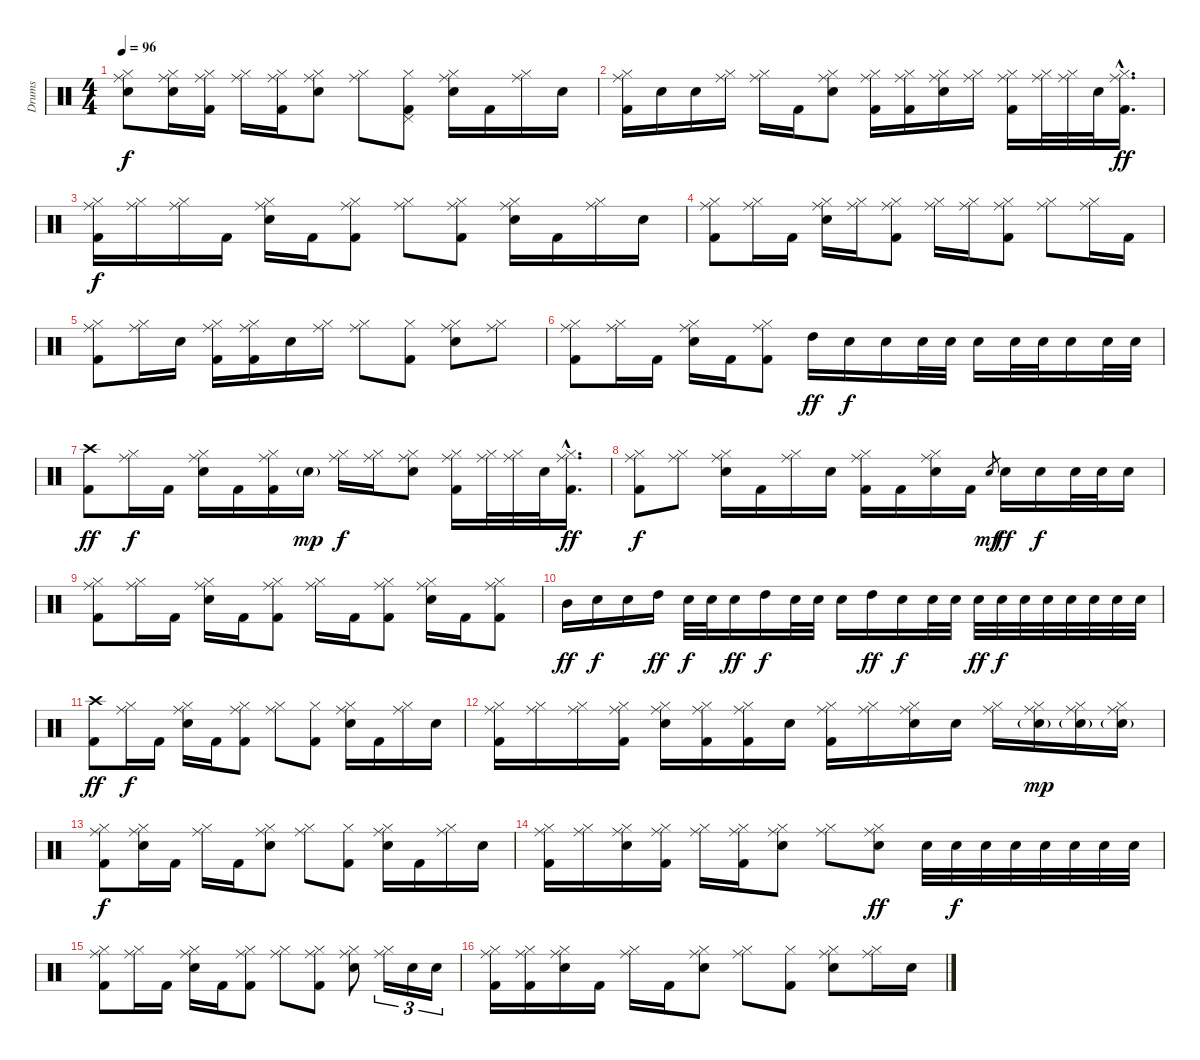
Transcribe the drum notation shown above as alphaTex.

\track ("Drums" "Drums") {instrument percussion}
\staff {score}
\articulation defaults
\ts (4 4)
\tempo 96
\clef neutral
\ks c
("Ride (middle)" "Hi-Hat (closed)" "Electric Snare (hit)").8{dy f} ("Ride (middle)" "Hi-Hat (closed)" "Electric Snare (hit)").16 ("Ride (middle)" "Hi-Hat (closed)" "Kick (hit) 2").16 ("Ride (middle)" "Hi-Hat (closed)").16 ("Ride (middle)" "Hi-Hat (closed)" "Kick (hit) 2").16 ("Ride (middle)" "Hi-Hat (closed)" "Electric Snare (hit)").8 ("Ride (middle)" "Hi-Hat (closed)").8 ("Hi-Hat (closed)" "Pedal Hi-Hat (hit)" "Kick (hit) 2").8 ("Ride (middle)" "Hi-Hat (closed)" "Electric Snare (hit)").16 "Kick (hit) 2".16 ("Ride (middle)" "Hi-Hat (closed)").16 "Electric Snare (hit)".16 |
("Ride (middle)" "Hi-Hat (closed)" "Kick (hit) 2").16 "Electric Snare (hit)".16 "Electric Snare (hit)".16 ("Ride (middle)" "Hi-Hat (closed)").16 ("Ride (middle)" "Hi-Hat (closed)").16 "Kick (hit) 2".16 ("Ride (middle)" "Hi-Hat (closed)" "Electric Snare (hit)").8 ("Ride (middle)" "Hi-Hat (closed)" "Kick (hit) 2").16 ("Ride (middle)" "Hi-Hat (closed)" "Kick (hit) 2").16 ("Ride (middle)" "Hi-Hat (closed)" "Electric Snare (hit)").16 ("Ride (middle)" "Hi-Hat (closed)").16 ("Ride (middle)" "Hi-Hat (closed)" "Kick (hit) 2").16 ("Ride (middle)" "Hi-Hat (closed)").32 ("Ride (middle)" "Hi-Hat (closed)").32 "Electric Snare (hit)".32 ("Ride (middle)"{hac} "Hi-Hat (closed)"{hac} "Kick (hit) 2"{hac}).16{d dy ff} |
("Ride (middle)" "Hi-Hat (closed)" "Kick (hit) 2").16{dy f} ("Ride (middle)" "Hi-Hat (closed)").16 ("Ride (middle)" "Hi-Hat (closed)").16 "Kick (hit) 2".16 ("Ride (middle)" "Hi-Hat (closed)" "Electric Snare (hit)").16 "Kick (hit) 2".16 ("Ride (middle)" "Hi-Hat (closed)" "Kick (hit) 2").8 ("Ride (middle)" "Hi-Hat (closed)").8 ("Ride (middle)" "Hi-Hat (closed)" "Kick (hit) 2").8 ("Ride (middle)" "Hi-Hat (closed)" "Electric Snare (hit)").16 "Kick (hit) 2".16 ("Ride (middle)" "Hi-Hat (closed)").16 "Electric Snare (hit)".16 |
("Ride (middle)" "Hi-Hat (closed)" "Kick (hit) 2").8 ("Ride (middle)" "Hi-Hat (closed)").16 "Kick (hit) 2".16 ("Ride (middle)" "Hi-Hat (closed)" "Electric Snare (hit)").16 ("Ride (middle)" "Hi-Hat (closed)").16 ("Ride (middle)" "Hi-Hat (closed)" "Kick (hit) 2").8 ("Ride (middle)" "Hi-Hat (closed)").16 ("Ride (middle)" "Hi-Hat (closed)").16 ("Ride (middle)" "Hi-Hat (closed)" "Kick (hit) 2").8 ("Ride (middle)" "Hi-Hat (closed)").8 ("Ride (middle)" "Hi-Hat (closed)").16 "Kick (hit) 2".16 |
("Ride (middle)" "Hi-Hat (closed)" "Kick (hit) 2").8 ("Ride (middle)" "Hi-Hat (closed)").16 "Electric Snare (hit)".16 ("Ride (middle)" "Hi-Hat (closed)" "Kick (hit) 2").16 ("Ride (middle)" "Hi-Hat (closed)" "Kick (hit) 2").16 "Electric Snare (hit)".16 ("Ride (middle)" "Hi-Hat (closed)").16 ("Ride (middle)" "Hi-Hat (closed)").8 ("Hi-Hat (closed)" "Kick (hit) 2").8 ("Ride (middle)" "Hi-Hat (closed)" "Electric Snare (hit)").8 ("Ride (middle)" "Hi-Hat (closed)").8 |
("Ride (middle)" "Hi-Hat (closed)" "Kick (hit) 2").8 ("Ride (middle)" "Hi-Hat (closed)").16 "Kick (hit) 2".16 ("Ride (middle)" "Hi-Hat (closed)" "Electric Snare (hit)").16 "Kick (hit) 2".16 ("Ride (middle)" "Hi-Hat (closed)" "Kick (hit) 2").8 "High Tom (hit)".16{dy ff} "Electric Snare (hit)".16{dy f} "Electric Snare (hit)".16 "Electric Snare (hit)".32 "Electric Snare (hit)".32 "Electric Snare (hit)".16 "Electric Snare (hit)".32 "Electric Snare (hit)".32 "Electric Snare (hit)".16 "Electric Snare (hit)".32 "Electric Snare (hit)".32 |
("Crash high (hit)" "Kick (hit) 2").8{dy ff} ("Ride (middle)" "Hi-Hat (closed)").16{dy f} "Kick (hit) 2".16 ("Ride (middle)" "Hi-Hat (closed)" "Electric Snare (hit)").16 "Kick (hit) 2".16 ("Ride (middle)" "Hi-Hat (closed)" "Kick (hit) 2").16 "Electric Snare (hit)"{g}.16{dy mp} ("Ride (middle)" "Hi-Hat (closed)").16{dy f} ("Ride (middle)" "Hi-Hat (closed)").16 ("Ride (middle)" "Hi-Hat (closed)" "Electric Snare (hit)").8 ("Ride (middle)" "Hi-Hat (closed)" "Kick (hit) 2").16 ("Ride (middle)" "Hi-Hat (closed)").32 ("Ride (middle)" "Hi-Hat (closed)").32 "Electric Snare (hit)".32 ("Ride (middle)"{hac} "Hi-Hat (closed)"{hac} "Kick (hit) 2"{hac}).16{d dy ff} |
("Ride (middle)" "Hi-Hat (closed)" "Kick (hit) 2").8{dy f} ("Ride (middle)" "Hi-Hat (closed)").8 ("Ride (middle)" "Hi-Hat (closed)" "Electric Snare (hit)").16 "Kick (hit) 2".16 ("Ride (middle)" "Hi-Hat (closed)").16 "Electric Snare (hit)".16 ("Ride (middle)" "Hi-Hat (closed)" "Kick (hit) 2").16 "Kick (hit) 2".16 ("Ride (middle)" "Hi-Hat (closed)" "Electric Snare (hit)").16 "Kick (hit) 2".16 "Electric Snare (hit)".8{gr dy mf} "Electric Snare (hit)".16{dy ff} "Electric Snare (hit)".16{dy f} "Electric Snare (hit)".32 "Electric Snare (hit)".32 "Electric Snare (hit)".16 |
("Ride (middle)" "Hi-Hat (closed)" "Kick (hit) 2").8 ("Ride (middle)" "Hi-Hat (closed)").16 "Kick (hit) 2".16 ("Ride (middle)" "Hi-Hat (closed)" "Electric Snare (hit)").16 "Kick (hit) 2".16 ("Ride (middle)" "Hi-Hat (closed)" "Kick (hit) 2").8 ("Ride (middle)" "Hi-Hat (closed)").16 "Kick (hit) 2".16 ("Ride (middle)" "Hi-Hat (closed)" "Kick (hit) 2").8 ("Ride (middle)" "Hi-Hat (closed)" "Electric Snare (hit)").16 "Kick (hit) 2".16 ("Ride (middle)" "Hi-Hat (closed)" "Kick (hit) 2").8 |
"Mid Tom (hit)".16{dy ff} "Electric Snare (hit)".16{dy f} "Electric Snare (hit)".16 "High Tom (hit)".16{dy ff} "Electric Snare (hit)".32{dy f} "Electric Snare (hit)".32 "Electric Snare (hit)".16{dy ff} "High Tom (hit)".16{dy f} "Electric Snare (hit)".32 "Electric Snare (hit)".32 "Electric Snare (hit)".16 "High Tom (hit)".16{dy ff} "Electric Snare (hit)".16{dy f} "Electric Snare (hit)".32 "Electric Snare (hit)".32 "Electric Snare (hit)".32{dy ff} "Electric Snare (hit)".32{dy f} "Electric Snare (hit)".32 "Electric Snare (hit)".32 "Electric Snare (hit)".32 "Electric Snare (hit)".32 "Electric Snare (hit)".32 "Electric Snare (hit)".32 |
("Crash high (hit)" "Kick (hit) 2").8{dy ff} ("Ride (middle)" "Hi-Hat (closed)").16{dy f} "Kick (hit) 2".16 ("Ride (middle)" "Hi-Hat (closed)" "Electric Snare (hit)").16 "Kick (hit) 2".16 ("Ride (middle)" "Hi-Hat (closed)" "Kick (hit) 2").8 ("Ride (middle)" "Hi-Hat (closed)").8 ("Hi-Hat (closed)" "Kick (hit) 2").8 ("Ride (middle)" "Hi-Hat (closed)" "Electric Snare (hit)").16 "Kick (hit) 2".16 ("Ride (middle)" "Hi-Hat (closed)").16 "Electric Snare (hit)".16 |
("Ride (middle)" "Hi-Hat (closed)" "Kick (hit) 2").16 ("Ride (middle)" "Hi-Hat (closed)").16 ("Ride (middle)" "Hi-Hat (closed)").16 ("Ride (middle)" "Hi-Hat (closed)" "Kick (hit) 2").16 ("Ride (middle)" "Hi-Hat (closed)" "Electric Snare (hit)").16 ("Ride (middle)" "Hi-Hat (closed)" "Kick (hit) 2").16 ("Ride (middle)" "Hi-Hat (closed)" "Kick (hit) 2").16 "Electric Snare (hit)".16 ("Ride (middle)" "Hi-Hat (closed)" "Kick (hit) 2").16 ("Ride (middle)" "Hi-Hat (closed)").16 ("Ride (middle)" "Hi-Hat (closed)" "Electric Snare (hit)").16 "Electric Snare (hit)".16 ("Ride (middle)" "Hi-Hat (closed)").16 ("Ride (middle)" "Hi-Hat (closed)" "Electric Snare (hit)"{g}).16{dy mp} ("Ride (middle)" "Hi-Hat (closed)" "Electric Snare (hit)"{g}).16 ("Ride (middle)" "Hi-Hat (closed)" "Electric Snare (hit)"{g}).16 |
("Ride (middle)" "Hi-Hat (closed)" "Kick (hit) 2").8{dy f} ("Ride (middle)" "Hi-Hat (closed)" "Electric Snare (hit)").16 "Kick (hit) 2".16 ("Ride (middle)" "Hi-Hat (closed)").16 "Kick (hit) 2".16 ("Ride (middle)" "Hi-Hat (closed)" "Electric Snare (hit)").8 ("Ride (middle)" "Hi-Hat (closed)").8 ("Hi-Hat (closed)" "Kick (hit) 2").8 ("Ride (middle)" "Hi-Hat (closed)" "Electric Snare (hit)").16 "Kick (hit) 2".16 ("Ride (middle)" "Hi-Hat (closed)").16 "Electric Snare (hit)".16 |
("Ride (middle)" "Hi-Hat (closed)" "Kick (hit) 2").16 ("Ride (middle)" "Hi-Hat (closed)").16 ("Ride (middle)" "Hi-Hat (closed)" "Electric Snare (hit)").16 ("Ride (middle)" "Hi-Hat (closed)" "Kick (hit) 2").16 ("Ride (middle)" "Hi-Hat (closed)").16 ("Ride (middle)" "Hi-Hat (closed)" "Kick (hit) 2").16 ("Ride (middle)" "Hi-Hat (closed)" "Electric Snare (hit)").8 ("Ride (middle)" "Hi-Hat (closed)").8 ("Ride (middle)" "Hi-Hat (closed)" "Electric Snare (hit)").8{dy ff} "Electric Snare (hit)".32 "Electric Snare (hit)".32{dy f} "Electric Snare (hit)".32 "Electric Snare (hit)".32 "Electric Snare (hit)".32 "Electric Snare (hit)".32 "Electric Snare (hit)".32 "Electric Snare (hit)".32 |
("Ride (middle)" "Hi-Hat (closed)" "Kick (hit) 2").8 ("Ride (middle)" "Hi-Hat (closed)").16 "Kick (hit) 2".16 ("Ride (middle)" "Hi-Hat (closed)" "Electric Snare (hit)").16 "Kick (hit) 2".16 ("Ride (middle)" "Hi-Hat (closed)" "Kick (hit) 2").8 ("Ride (middle)" "Hi-Hat (closed)").8 ("Ride (middle)" "Hi-Hat (closed)" "Kick (hit) 2").8 ("Ride (middle)" "Hi-Hat (closed)" "Electric Snare (hit)").8 ("Ride (middle)" "Hi-Hat (closed)").16{tu (3 2)} "Electric Snare (hit)".16{tu (3 2)} "Electric Snare (hit)".16{tu (3 2)} |
("Ride (middle)" "Hi-Hat (closed)" "Kick (hit) 2").16 ("Ride (middle)" "Hi-Hat (closed)" "Kick (hit) 2").16 ("Ride (middle)" "Hi-Hat (closed)" "Electric Snare (hit)").16 "Kick (hit) 2".16 ("Ride (middle)" "Hi-Hat (closed)").16 "Kick (hit) 2".16 ("Ride (middle)" "Hi-Hat (closed)" "Electric Snare (hit)").8 ("Ride (middle)" "Hi-Hat (closed)").8 ("Hi-Hat (closed)" "Kick (hit) 2").8 ("Ride (middle)" "Hi-Hat (closed)" "Electric Snare (hit)").8 ("Ride (middle)" "Hi-Hat (closed)").16 "Electric Snare (hit)".16
